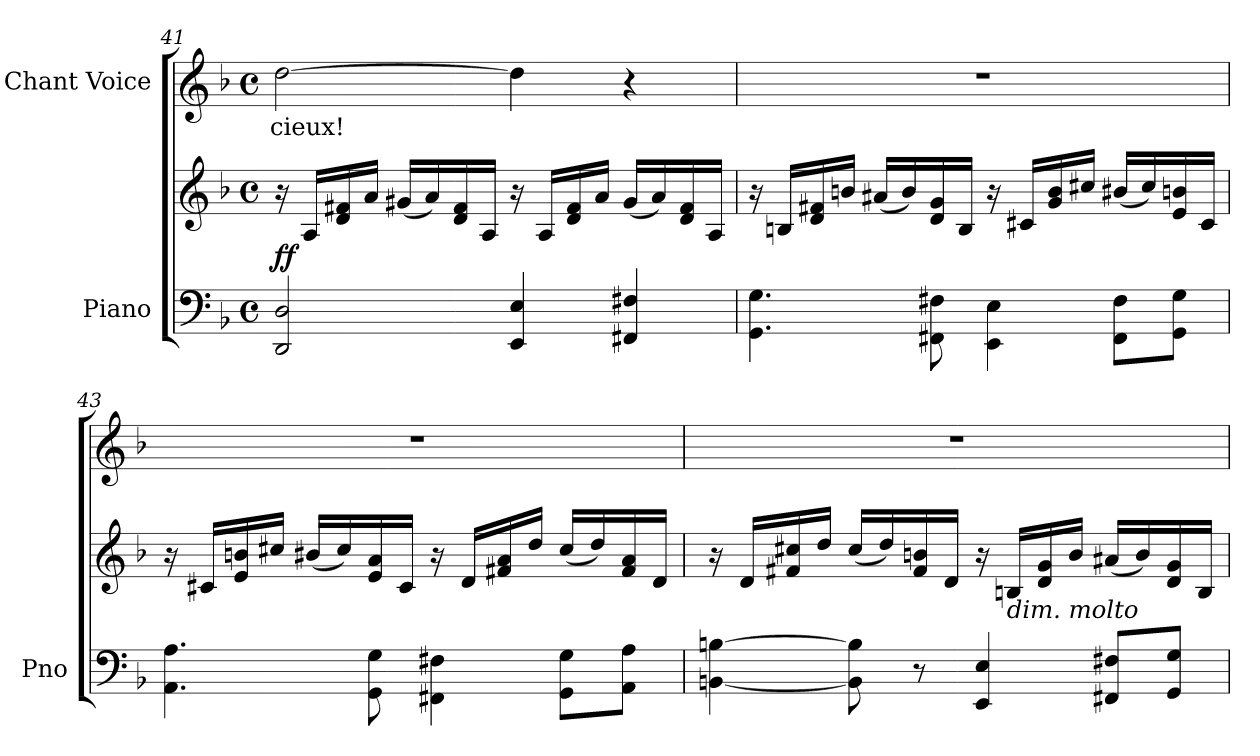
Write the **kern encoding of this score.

**kern	**kern	**dynam	**kern	**text
*part2	*part2	*part2	*part1	*part1
*staff3	*staff2	*staff2/3	*staff1	*staff1
*I"Piano	*	*	*I"Chant Voice	*
*I'Pno	*	*	*	*
*clefF4	*clefG2	*	*clefG2	*
*k[b-]	*k[b-]	*	*k[b-]	*
*M4/4	*M4/4	*	*M4/4	*
*met(c)	*met(c)	*	*met(c)	*
=41	=41	=41	=41	=41
!	!	!LO:DY:b	!	!LO:LY:b
2DD/ 2D/	16r	ff	[2dd\	cieux!
.	16A/LL	.	.	.
.	16d/ 16f#X/	.	.	.
.	16a/JJ	.	.	.
.	(<16g#X/LL	.	.	.
.	16a/)	.	.	.
.	16d/ 16f#/	.	.	.
.	16A/JJ	.	.	.
4EE/ 4E/	16r	.	4dd\]	.
.	16A/LL	.	.	.
.	16d/ 16f#/	.	.	.
.	16a/JJ	.	.	.
4FF#X/ 4F#X/	(<16g#/LL	.	4r	.
.	16a/)	.	.	.
.	16d/ 16f#/	.	.	.
.	16A/JJ	.	.	.
!!LO:LB:g=z
=42	=42	=42	=42	=42
4.GG\ 4.G\	16r	.	1r	.
.	16Bn/LL	.	.	.
.	16d/ 16f#X/	.	.	.
.	16bn/JJ	.	.	.
.	(<16a#X/LL	.	.	.
.	16b/)	.	.	.
8FF#X\ 8F#X\	16d/ 16g/	.	.	.
.	16B/JJ	.	.	.
4EE\ 4E\	16r	.	.	.
.	16c#X/LL	.	.	.
.	16g/ 16b/	.	.	.
.	16cc#X/JJ	.	.	.
8FF#\ 8F#\L	(<16b#X/LL	.	.	.
.	16cc#/)	.	.	.
8GG\ 8G\J	16e/ 16bn/	.	.	.
.	16c#/JJ	.	.	.
=43	=43	=43	=43	=43
4.AA\ 4.A\	16r	.	1r	.
.	16c#X/LL	.	.	.
.	16e/ 16bn/	.	.	.
.	16cc#X/JJ	.	.	.
.	(<16b#X/LL	.	.	.
.	16cc#/)	.	.	.
8GG\ 8G\	16e/ 16a/	.	.	.
.	16c#/JJ	.	.	.
4FF#X\ 4F#X\	16r	.	.	.
.	16d/LL	.	.	.
.	16f#X/ 16a/	.	.	.
.	16dd/JJ	.	.	.
8GG\ 8G\L	(<16cc#/LL	.	.	.
.	16dd/)	.	.	.
8AA\ 8A\J	16f#/ 16a/	.	.	.
.	16d/JJ	.	.	.
!!LO:LB:g=z
=44	=44	=44	=44	=44
[4BBn\ [4Bn\	16r	.	1r	.
.	16d/LL	.	.	.
.	16f#X/ 16cc#X/	.	.	.
.	16dd/JJ	.	.	.
8BB\] 8B\]	(<16cc#/LL	.	.	.
.	16dd/)	.	.	.
8r	16f#/ 16bn/	.	.	.
.	16d/JJ	.	.	.
4EE/ 4E/	16r	.	.	.
!	!LO:TX:b:i:t=dim. molto	!	!	!
.	16Bn/LL	.	.	.
.	16d/ 16g/	.	.	.
.	16b/JJ	.	.	.
8FF#X/ 8F#X/L	(<16a#X/LL	.	.	.
.	16b/)	.	.	.
8GG/ 8G/J	16d/ 16g/	.	.	.
.	16B/JJ	.	.	.
=	=	=	=	=
*-	*-	*-	*-	*-
